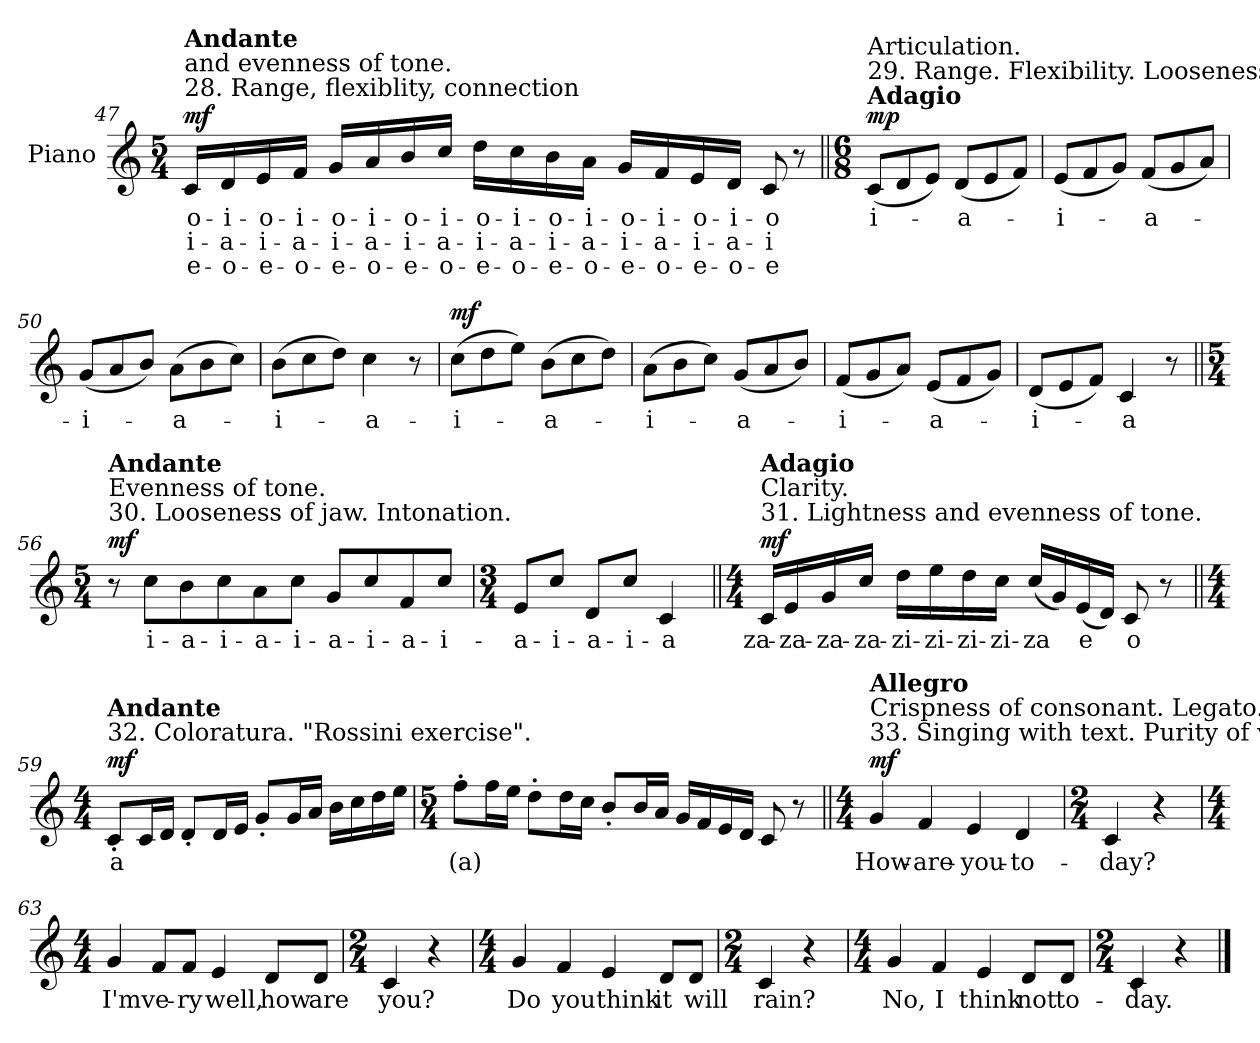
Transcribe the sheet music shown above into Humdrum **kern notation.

**kern	**text	**text	**text	**dynam
*part1	*part1	*part1	*part1	*part1
*staff1	*staff1	*staff1	*staff1	*staff1
*I"Piano	*	*	*	*
*I'Pno.	*	*	*	*
*clefG2	*	*	*	*
*k[]	*	*	*	*
*M5/4	*	*	*	*
*MM92	*	*	*	*
=47	=47	=47	=47	=47
!LO:TX:a:t=28. Range, flexiblity, connection	!	!	!	!
!LO:TX:a:t=and evenness of tone.	!	!	!	!
!LO:TX:a:B:t=Andante	!	!	!	!
!	!LO:LY:b	!LO:LY:b	!LO:LY:b	!LO:DY:b
16c/LL	o-	i-	e-	mf
!	!LO:LY:b	!LO:LY:b	!LO:LY:b	!
16d/	-i-	-a-	-o-	.
!	!LO:LY:b	!LO:LY:b	!LO:LY:b	!
16e/	-o-	-i-	-e-	.
!	!LO:LY:b	!LO:LY:b	!LO:LY:b	!
16f/JJ	-i-	-a-	-o-	.
!	!LO:LY:b	!LO:LY:b	!LO:LY:b	!
16g/LL	-o-	-i-	-e-	.
!	!LO:LY:b	!LO:LY:b	!LO:LY:b	!
16a/	-i-	-a-	-o-	.
!	!LO:LY:b	!LO:LY:b	!LO:LY:b	!
16b/	-o-	-i-	-e-	.
!	!LO:LY:b	!LO:LY:b	!LO:LY:b	!
16cc/JJ	-i-	-a-	-o-	.
!	!LO:LY:b	!LO:LY:b	!LO:LY:b	!
16dd\LL	-o-	-i-	-e-	.
!	!LO:LY:b	!LO:LY:b	!LO:LY:b	!
16cc\	-i-	-a-	-o-	.
!	!LO:LY:b	!LO:LY:b	!LO:LY:b	!
16b\	-o-	-i-	-e-	.
!	!LO:LY:b	!LO:LY:b	!LO:LY:b	!
16a\JJ	-i-	-a-	-o-	.
!	!LO:LY:b	!LO:LY:b	!LO:LY:b	!
16g/LL	-o-	-i-	-e-	.
!	!LO:LY:b	!LO:LY:b	!LO:LY:b	!
16f/	-i-	-a-	-o-	.
!	!LO:LY:b	!LO:LY:b	!LO:LY:b	!
16e/	-o-	-i-	-e-	.
!	!LO:LY:b	!LO:LY:b	!LO:LY:b	!
16d/JJ	-i-	-a-	-o-	.
!	!LO:LY:b	!LO:LY:b	!LO:LY:b	!
8c/	-o	-i	-e	.
8r	.	.	.	.
=48||	=48||	=48||	=48||	=48||
*M6/8	*	*	*	*
*MM150	*	*	*	*
!LO:TX:a:B:t=Adagio	!	!	!	!
!LO:TX:a:t=29. Range. Flexibility. Looseness of jaw.	!	!	!	!
!LO:TX:a:t=Articulation.	!	!	!	!
!	!LO:LY:b	!	!	!LO:DY:b
(<8c/L	i-	.	.	mp
8d/	.	.	.	.
8e/J)	.	.	.	.
!	!LO:LY:b	!	!	!
(<8d/L	-a-	.	.	.
8e/	.	.	.	.
8f/J)	.	.	.	.
!!LO:LB:g=z
=49	=49	=49	=49	=49
!	!LO:LY:b	!	!	!
(<8e/L	-i-	.	.	.
8f/	.	.	.	.
8g/J)	.	.	.	.
!	!LO:LY:b	!	!	!
(<8f/L	-a-	.	.	.
8g/	.	.	.	.
8a/J)	.	.	.	.
=50	=50	=50	=50	=50
!	!LO:LY:b	!	!	!
(<8g/L	-i-	.	.	.
8a/	.	.	.	.
8b/J)	.	.	.	.
!	!LO:LY:b	!	!	!
(>8a\L	-a-	.	.	.
8b\	.	.	.	.
8cc\J)	.	.	.	.
=51	=51	=51	=51	=51
!	!LO:LY:b	!	!	!
(>8b\L	-i-	.	.	.
8cc\	.	.	.	.
8dd\J)	.	.	.	.
!	!LO:LY:b	!	!	!
4cc\	-a-	.	.	.
8r	.	.	.	.
=52	=52	=52	=52	=52
!	!LO:LY:b	!	!	!LO:DY:b
(>8cc\L	-i-	.	.	mf
8dd\	.	.	.	.
8ee\J)	.	.	.	.
!	!LO:LY:b	!	!	!
(>8b\L	-a-	.	.	.
8cc\	.	.	.	.
8dd\J)	.	.	.	.
=53	=53	=53	=53	=53
!	!LO:LY:b	!	!	!
(>8a\L	-i-	.	.	.
8b\	.	.	.	.
8cc\J)	.	.	.	.
!	!LO:LY:b	!	!	!
(<8g/L	-a-	.	.	.
8a/	.	.	.	.
8b/J)	.	.	.	.
=54	=54	=54	=54	=54
!	!LO:LY:b	!	!	!
(<8f/L	-i-	.	.	.
8g/	.	.	.	.
8a/J)	.	.	.	.
!	!LO:LY:b	!	!	!
(<8e/L	-a-	.	.	.
8f/	.	.	.	.
8g/J)	.	.	.	.
!!LO:LB:g=z
=55	=55	=55	=55	=55
!	!LO:LY:b	!	!	!
(<8d/L	-i-	.	.	.
8e/	.	.	.	.
8f/J)	.	.	.	.
!	!LO:LY:b	!	!	!
4c/	-a	.	.	.
8r	.	.	.	.
=56||	=56||	=56||	=56||	=56||
*M5/4	*	*	*	*
*MM80	*	*	*	*
!LO:TX:a:t=30. Looseness of jaw. Intonation.	!	!	!	!
!LO:TX:a:t=Evenness of tone.	!	!	!	!
!LO:TX:a:B:t=Andante	!	!	!	!
!	!	!	!	!LO:DY:b
8r	.	.	.	mf
!	!LO:LY:b	!	!	!
8cc\L	i-	.	.	.
!	!LO:LY:b	!	!	!
8b\	-a-	.	.	.
!	!LO:LY:b	!	!	!
8cc\	-i-	.	.	.
!	!LO:LY:b	!	!	!
8a\	-a-	.	.	.
!	!LO:LY:b	!	!	!
8cc\J	-i-	.	.	.
!	!LO:LY:b	!	!	!
8g/L	-a-	.	.	.
!	!LO:LY:b	!	!	!
8cc/	-i-	.	.	.
!	!LO:LY:b	!	!	!
8f/	-a-	.	.	.
!	!LO:LY:b	!	!	!
8cc/J	-i-	.	.	.
=57	=57	=57	=57	=57
*M3/4	*	*	*	*
!	!LO:LY:b	!	!	!
8e/L	-a-	.	.	.
!	!LO:LY:b	!	!	!
8cc/J	-i-	.	.	.
!	!LO:LY:b	!	!	!
8d/L	-a-	.	.	.
!	!LO:LY:b	!	!	!
8cc/J	-i-	.	.	.
!	!LO:LY:b	!	!	!
4c/	-a	.	.	.
=58||	=58||	=58||	=58||	=58||
*M4/4	*	*	*	*
*MM70	*	*	*	*
!LO:TX:a:t=31. Lightness and evenness of tone.	!	!	!	!
!LO:TX:a:t=Clarity.	!	!	!	!
!LO:TX:a:B:t=Adagio	!	!	!	!
!	!LO:LY:b	!	!	!LO:DY:b
16c/LL	za-	.	.	mf
!	!LO:LY:b	!	!	!
16e/	-za-	.	.	.
!	!LO:LY:b	!	!	!
16g/	-za-	.	.	.
!	!LO:LY:b	!	!	!
16cc/JJ	-za-	.	.	.
!	!LO:LY:b	!	!	!
16dd\LL	-zi-	.	.	.
!	!LO:LY:b	!	!	!
16ee\	-zi-	.	.	.
!	!LO:LY:b	!	!	!
16dd\	-zi-	.	.	.
!	!LO:LY:b	!	!	!
16cc\JJ	-zi-	.	.	.
!	!LO:LY:b	!	!	!
(<16cc/LL	za	.	.	.
16g/)	.	.	.	.
!	!LO:LY:b	!	!	!
(<16e/	e	.	.	.
16d/JJ)	.	.	.	.
!	!LO:LY:b	!	!	!
8c/	o	.	.	.
8r	.	.	.	.
!!LO:LB:g=z
=59||	=59||	=59||	=59||	=59||
*M4/4	*	*	*	*
*MM106	*	*	*	*
!LO:TX:a:t=32. Coloratura. "Rossini exercise".	!	!	!	!
!LO:TX:a:B:t=Andante	!	!	!	!
!	!LO:LY:b	!	!	!LO:DY:b
8c'/L	a	.	.	mf
16c/L	.	.	.	.
16d/JJ	.	.	.	.
8d'/L	.	.	.	.
16d/L	.	.	.	.
16e/JJ	.	.	.	.
8g'/L	.	.	.	.
16g/L	.	.	.	.
16a/JJ	.	.	.	.
16b\LL	.	.	.	.
16cc\	.	.	.	.
16dd\	.	.	.	.
16ee\JJ	.	.	.	.
=60	=60	=60	=60	=60
*M5/4	*	*	*	*
!	!LO:LY:b	!	!	!
8ff'\L	(a)	.	.	.
16ff\L	.	.	.	.
16ee\JJ	.	.	.	.
8dd'\L	.	.	.	.
16dd\L	.	.	.	.
16cc\JJ	.	.	.	.
8b'/L	.	.	.	.
16b/L	.	.	.	.
16a/JJ	.	.	.	.
16g/LL	.	.	.	.
16f/	.	.	.	.
16e/	.	.	.	.
16d/JJ	.	.	.	.
8c/	.	.	.	.
8r	.	.	.	.
=61||	=61||	=61||	=61||	=61||
*M4/4	*	*	*	*
*MM132	*	*	*	*
!LO:TX:a:t=33. Singing with text. Purity of vowel.	!	!	!	!
!LO:TX:a:t=Crispness of consonant. Legato. Warm-up.	!	!	!	!
!LO:TX:a:B:t=Allegro	!	!	!	!
!	!LO:LY:b	!	!	!LO:DY:b
4g/	How-	.	.	mf
!	!LO:LY:b	!	!	!
4f/	-are-	.	.	.
!	!LO:LY:b	!	!	!
4e/	-you-	.	.	.
!	!LO:LY:b	!	!	!
4d/	-to-	.	.	.
=62	=62	=62	=62	=62
*M2/4	*	*	*	*
!	!LO:LY:b	!	!	!
4c/	-day?	.	.	.
4r	.	.	.	.
!!LO:LB:g=z
=63	=63	=63	=63	=63
*M4/4	*	*	*	*
!	!LO:LY:b	!	!	!
4g/	I'm	.	.	.
!	!LO:LY:b	!	!	!
8f/L	ve-	.	.	.
!	!LO:LY:b	!	!	!
8f/J	-ry	.	.	.
!	!LO:LY:b	!	!	!
4e/	well,	.	.	.
!	!LO:LY:b	!	!	!
8d/L	how	.	.	.
!	!LO:LY:b	!	!	!
8d/J	are	.	.	.
=64	=64	=64	=64	=64
*M2/4	*	*	*	*
!	!LO:LY:b	!	!	!
4c/	you?	.	.	.
4r	.	.	.	.
=65	=65	=65	=65	=65
*M4/4	*	*	*	*
!	!LO:LY:b	!	!	!
4g/	Do	.	.	.
!	!LO:LY:b	!	!	!
4f/	you	.	.	.
!	!LO:LY:b	!	!	!
4e/	think	.	.	.
!	!LO:LY:b	!	!	!
8d/L	it	.	.	.
!	!LO:LY:b	!	!	!
8d/J	will	.	.	.
=66	=66	=66	=66	=66
*M2/4	*	*	*	*
!	!LO:LY:b	!	!	!
4c/	rain?	.	.	.
4r	.	.	.	.
=67	=67	=67	=67	=67
*M4/4	*	*	*	*
!	!LO:LY:b	!	!	!
4g/	No,	.	.	.
!	!LO:LY:b	!	!	!
4f/	I	.	.	.
!	!LO:LY:b	!	!	!
4e/	think	.	.	.
!	!LO:LY:b	!	!	!
8d/L	not	.	.	.
!	!LO:LY:b	!	!	!
8d/J	to-	.	.	.
=68	=68	=68	=68	=68
*M2/4	*	*	*	*
!	!LO:LY:b	!	!	!
4c/	-day.	.	.	.
4r	.	.	.	.
==	==	==	==	==
*-	*-	*-	*-	*-
